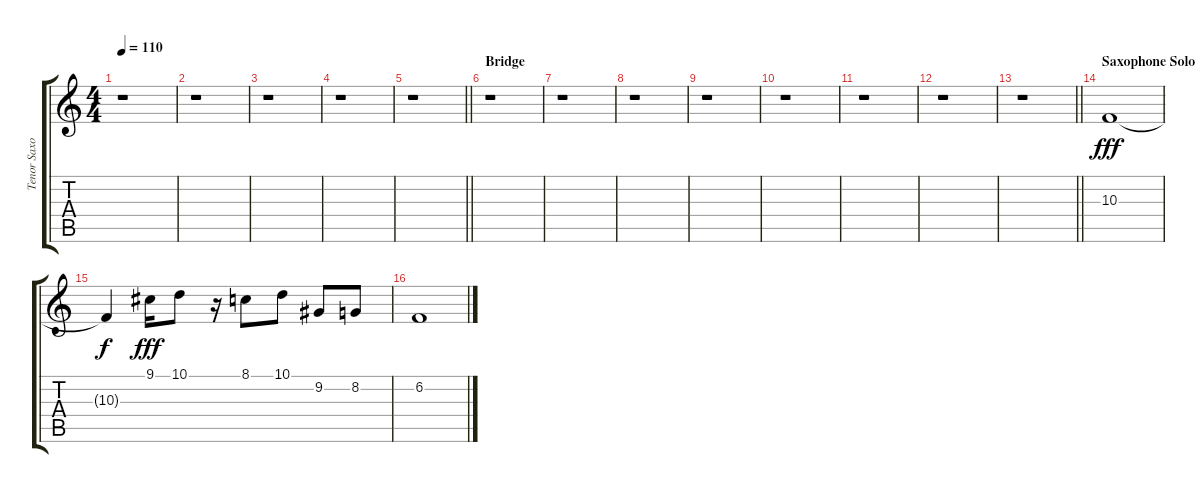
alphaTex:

\track ("Tenor Saxophone" "Tenor Saxo") {instrument tenorsax}
\staff {score tabs}
\tuning (E4 B3 G3 D3 A2 E2) {hide}
\ts (4 4)
\tempo 110
\clef g2
\ks c
r.1{dy fff} |
r.1 |
r.1 |
r.1 |
\barLineRight lightlight
r.1 |
\section ("" "Bridge")
r.1 |
r.1 |
r.1 |
r.1 |
r.1 |
r.1 |
r.1 |
\barLineRight lightlight
r.1 |
\section ("" "Saxophone Solo")
10.3.1 |
10.3{t}.4{dy f} 9.1.16{dy fff} 10.1.8 r.16 8.1.8 10.1.8 9.2.8 8.2.8 |
6.2.1
